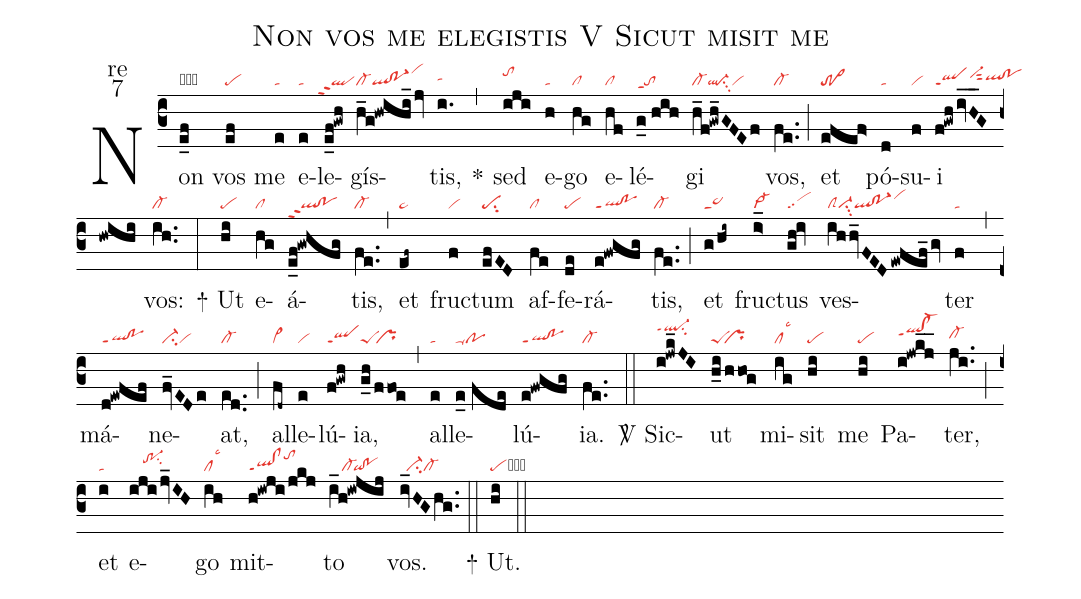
name:Non vos me elegistis V Sicut misit me;
office-part:re;
mode:7;
nabc-lines:1;
%%
(c3) Non(e_f|obpeS) vos(ef|pe) me(e|ta) e(e|ta)le(e_f!gwh|``qlppt2)gís(h_g!hwihi_/jv|cl-ql!po-1vihk)tis,(i.|tahh) <sp>*</sp>(,) sed(iji|tohj) e(h|ta)go(hg|cl) e(hf|cl)lé(g_0//hih|toppt1)gi(h_f!gwh_GFEf|cl-ql-su3vi) vos,(fe..|cl-) (;) et(efef>|tr>) pó(d|ta)su(f|vi)i(f!gwh/ivH__G/hwihi|qlppt1vi-hisut2qlhh!pohh) vos:(ih..|cl-) (:)

<sp>+</sp> Ut(hi|pe) e(hg|cl)á(e_f!gwhfg|ql!poppt2)tis,(fe..|cl-) (,) et(ef~|pe~) fruc(f|vi)tum(efED|pesu2) af(fe|cl)fe(de|pe)rá(e!fwgfg|ql!poppt1)tis,(fe..|cl-) (;) et(g/hi~|sc~) fruc(i>_|vi->)tus(gh!iv|sc) ves(ihhv_FED/ewfef_/gv|clSvi-su3ql!po-1vihj)ter(f|ta) (,) má(d!ewfef|ql!poppt1)ne(fv_EDe|ci-vi)at,(ed..|cl-) (;) al(fd~|vi>)le(e|vi)lú(f!gwh|qlppt1)ia,(g_h/ffoe|peS`pr) (,) al(e|ta)le(e_0//fde|poppu1)lú(e!fwgfg|ql!poppt1)ia.(fe..|cl-) (::)

<sp>V/</sp> Sic(i!jwk_JI|ql-hkppt1su2)ut(h_i/hhog|peS``pr) mi(ig|cllsc3)sit(hi|pe) me(hi|pe) Pa(i!jwkj__|qlhi!cl-hippt1)ter,(ji..|cl-hh) (;)et(i|ta) e(iji/jv_IH|////tr-1hisu2)go(ih|cllsc3) mit(h!iwji/jkj|ql!clppt1tohk)to(i_h!iwjij|////cl-`qi!po) vos.(iv_HGhg..|//ci-cl-) (::)

<sp>+</sp> Ut.(hi|pecb) (::)
